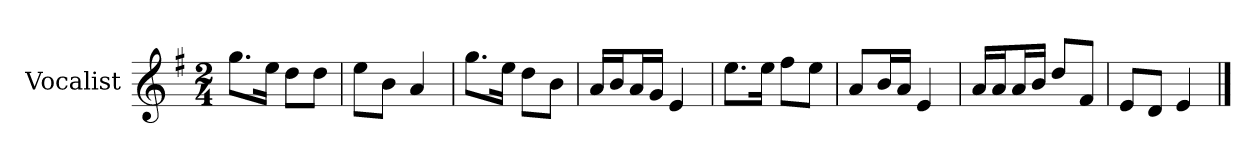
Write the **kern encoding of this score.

**kern
*part1
*staff1
*I"Vocalist
*k[f#]
*G:
*M2/4
=
8.ggL
16eeJk
8ddL
8ddJ
=1
8eeL
8bJ
4a
=2
8.ggL
16eeJk
8ddL
8bJ
=3
16aLL
16bJ
16aL
16gJJ
4e
=4
8.eeL
16eeJk
8ff#L
8eeJ
=5
8aL
16bL
16aJJ
4e
=6
16aLL
16aJ
16aL
16bJJ
8ddL
8f#J
=7
8eL
8dJ
4e
==
*-
